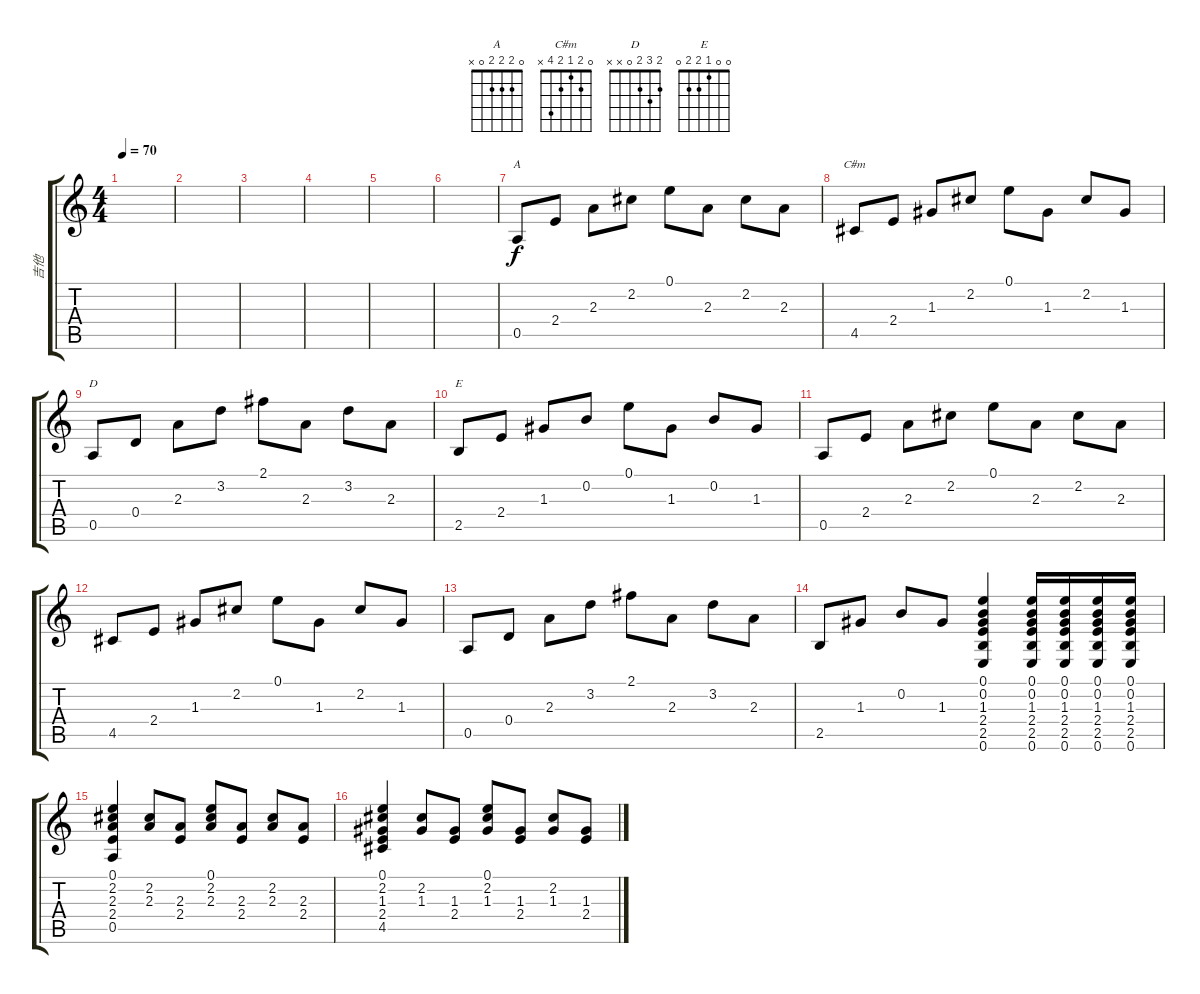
\track ("吉他" "吉他") {instrument acousticguitarsteel}
\staff {score tabs}
\tuning (E4 B3 G3 D3 A2 E2) {hide}
\chord ("A" 0 2 2 2 0 x)
\chord ("C#m" 0 2 1 2 4 x)
\chord ("D" 2 3 2 0 x x)
\chord ("E" 0 0 1 2 2 0)
\ts (4 4)
\tempo 70
\clef g2
\ks c
|
|
|
|
|
|
0.5.8{ch "A"} 2.4.8 2.3.8 2.2.8 0.1.8 2.3.8 2.2.8 2.3.8 |
4.5.8{ch "C#m"} 2.4.8 1.3.8 2.2.8 0.1.8 1.3.8 2.2.8 1.3.8 |
0.5.8{ch "D"} 0.4.8 2.3.8 3.2.8 2.1.8 2.3.8 3.2.8 2.3.8 |
2.5.8{ch "E"} 2.4.8 1.3.8 0.2.8 0.1.8 1.3.8 0.2.8 1.3.8 |
0.5.8 2.4.8 2.3.8 2.2.8 0.1.8 2.3.8 2.2.8 2.3.8 |
4.5.8 2.4.8 1.3.8 2.2.8 0.1.8 1.3.8 2.2.8 1.3.8 |
0.5.8 0.4.8 2.3.8 3.2.8 2.1.8 2.3.8 3.2.8 2.3.8 |
2.5.8 1.3.8 0.2.8 1.3.8 (0.1 0.2 1.3 2.4 2.5 0.6).4 (0.1 0.2 1.3 2.4 2.5 0.6).16 (0.1 0.2 1.3 2.4 2.5 0.6).16 (0.1 0.2 1.3 2.4 2.5 0.6).16 (0.1 0.2 1.3 2.4 2.5 0.6).16 |
(0.1 2.2 2.3 2.4 0.5).4 (2.2 2.3).8 (2.3 2.4).8 (0.1 2.2 2.3).8 (2.3 2.4).8 (2.2 2.3).8 (2.3 2.4).8 |
(0.1 2.2 1.3 2.4 4.5).4 (2.2 1.3).8 (1.3 2.4).8 (0.1 2.2 1.3).8 (1.3 2.4).8 (2.2 1.3).8 (1.3 2.4).8
